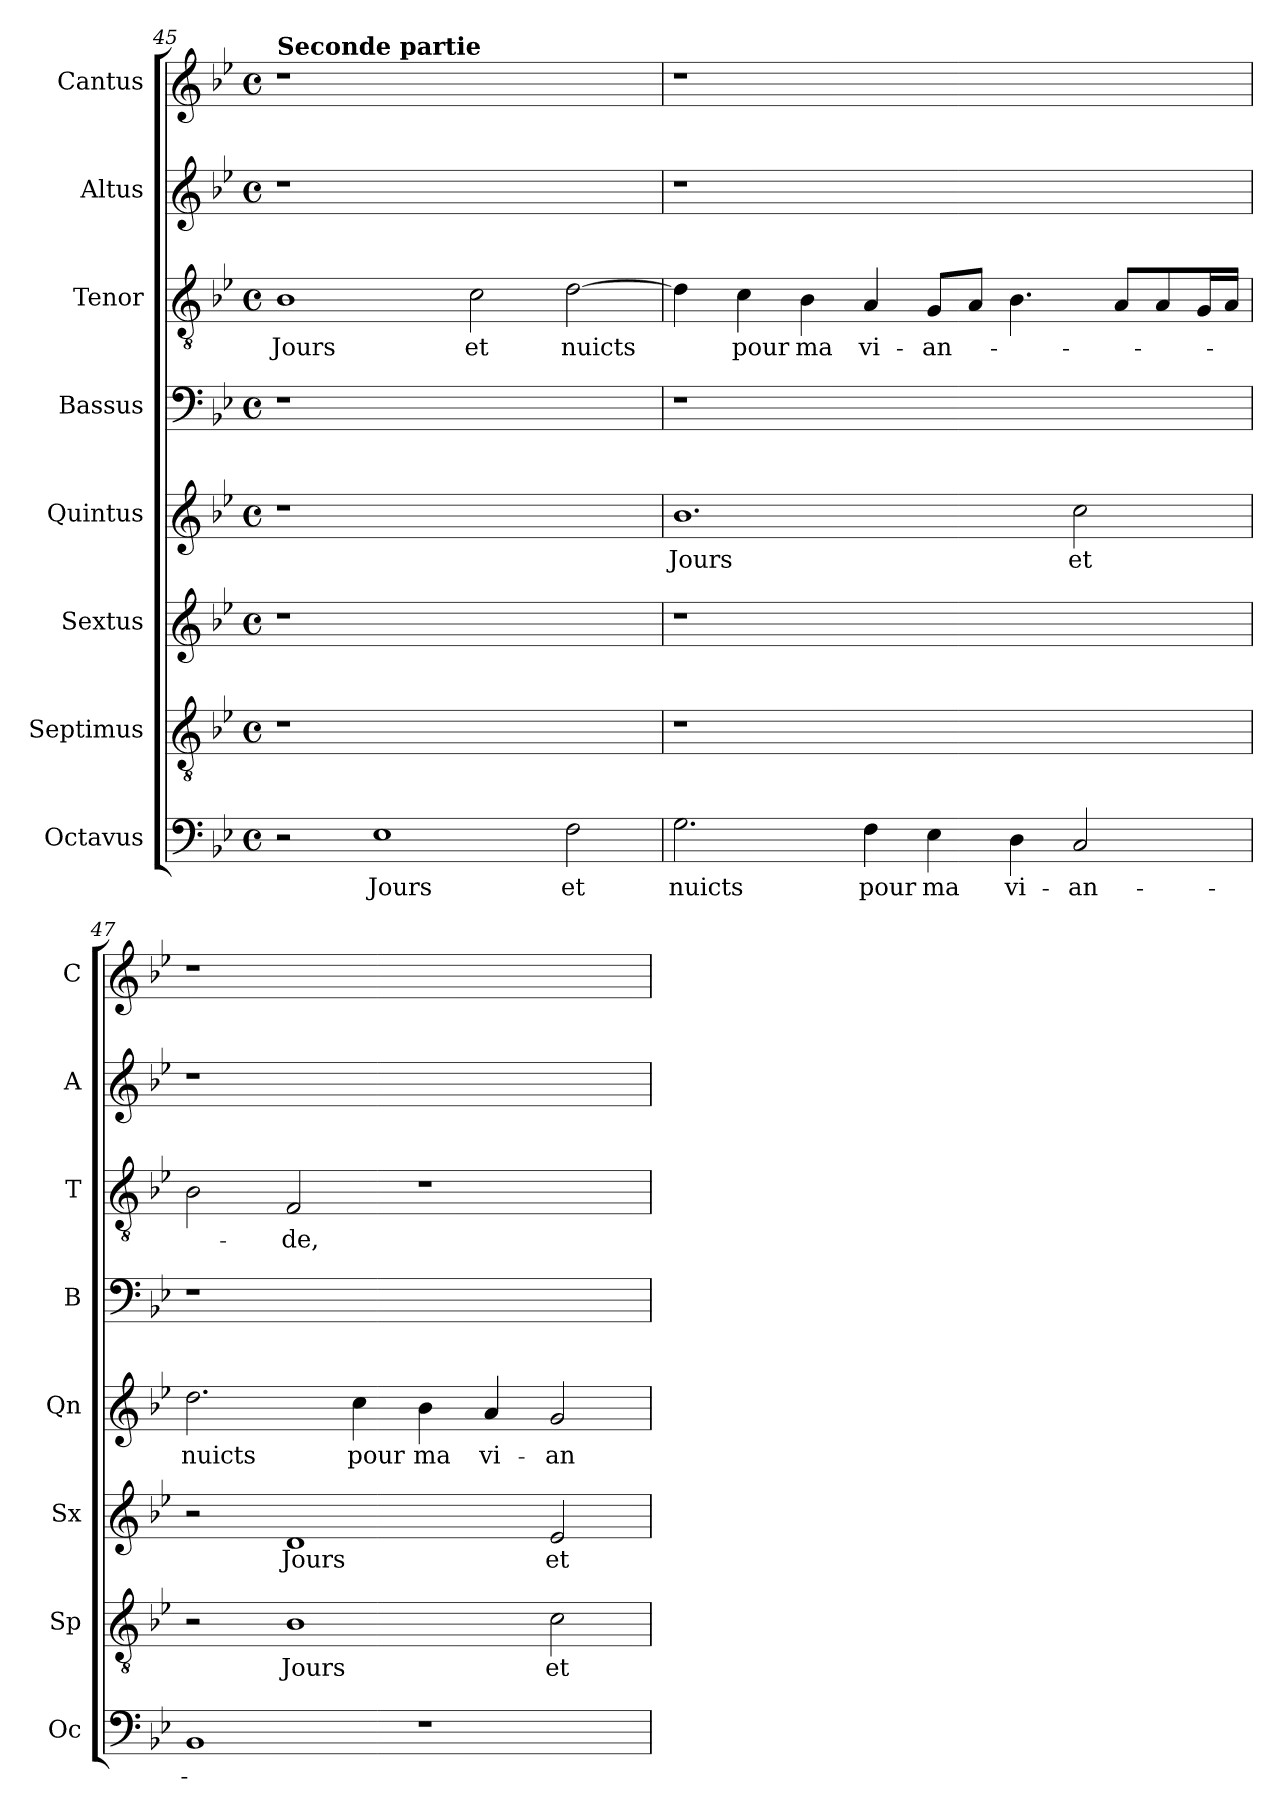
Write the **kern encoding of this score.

**kern	**text	**kern	**text	**kern	**text	**kern	**text	**kern	**kern	**text	**kern	**kern
*part8	*part8	*part7	*part7	*part6	*part6	*part5	*part5	*part4	*part3	*part3	*part2	*part1
*staff8	*staff8	*staff7	*staff7	*staff6	*staff6	*staff5	*staff5	*staff4	*staff3	*staff3	*staff2	*staff1
*I"Octavus	*	*I"Septimus	*	*I"Sextus	*	*I"Quintus	*	*I"Bassus	*I"Tenor	*	*I"Altus	*I"Cantus
*I'Oc	*	*I'Sp	*	*I'Sx	*	*I'Qn	*	*I'B	*I'T	*	*I'A	*I'C
!!LO:PB:g=z
*clefF4	*	*clefGv2	*	*clefG2	*	*clefG2	*	*clefF4	*clefGv2	*	*clefG2	*clefG2
*k[b-e-]	*	*k[b-e-]	*	*k[b-e-]	*	*k[b-e-]	*	*k[b-e-]	*k[b-e-]	*	*k[b-e-]	*k[b-e-]
*B-:	*	*B-:	*	*B-:	*	*B-:	*	*B-:	*B-:	*	*B-:	*B-:
*M4/4	*	*M4/4	*	*M4/4	*	*M4/4	*	*M4/4	*M4/4	*	*M4/4	*M4/4
*met(c)	*	*met(c)	*	*met(c)	*	*met(c)	*	*met(c)	*met(c)	*	*met(c)	*met(c)
=45X3	=45X3	=45X3	=45X3	=45X3	=45X3	=45X3	=45X3	=45X3	=45X3	=45X3	=45X3	=45X3
!	!	!	!	!	!	!	!	!	!	!	!	!LO:TX:a:B:t=Seconde partie
!	!	!	!	!	!	!	!	!	!	!LO:LY:b	!	!
2r	.	1r	.	1r	.	1r	.	1r	1B-	Jours	1r	1r
!	!LO:LY:b	!	!	!	!	!	!	!	!	!	!	!
1E-	Jours	.	.	.	.	.	.	.	.	.	.	.
!	!	!	!	!	!	!	!	!	!	!LO:LY:b	!	!
.	.	1ryy	.	1ryy	.	1ryy	.	1ryy	2c\	et	1ryy	1ryy
!	!LO:LY:b	!	!	!	!	!	!	!	!	!LO:LY:b	!	!
2F\	et	.	.	.	.	.	.	.	[2d\	nuicts	.	.
=46	=46	=46	=46	=46	=46	=46	=46	=46	=46	=46	=46	=46
!	!LO:LY:b	!	!	!	!	!	!LO:LY:b	!	!	!	!	!
2.G\	nuicts	1r	.	1r	.	1.b-	Jours	1r	4d\]	.	1r	1r
!	!	!	!	!	!	!	!	!	!	!LO:LY:b	!	!
.	.	.	.	.	.	.	.	.	4c\	pour	.	.
!	!	!	!	!	!	!	!	!	!	!LO:LY:b	!	!
.	.	.	.	.	.	.	.	.	4B-\	ma	.	.
!	!LO:LY:b	!	!	!	!	!	!	!	!	!LO:LY:b	!	!
4F\	pour	.	.	.	.	.	.	.	4A/	vi-	.	.
!	!LO:LY:b	!	!	!	!	!	!	!	!	!LO:LY:b	!	!
4E-\	ma	1ryy	.	1ryy	.	.	.	1ryy	8G/L	-an-	1ryy	1ryy
.	.	.	.	.	.	.	.	.	8A/J	.	.	.
!	!LO:LY:b	!	!	!	!	!	!	!	!	!	!	!
4D\	vi-	.	.	.	.	.	.	.	4.B-\	.	.	.
!	!LO:LY:b	!	!	!	!	!	!LO:LY:b	!	!	!	!	!
2C/	-an-	.	.	.	.	2cc\	et	.	.	.	.	.
.	.	.	.	.	.	.	.	.	8A/L	.	.	.
.	.	.	.	.	.	.	.	.	8A/	.	.	.
.	.	.	.	.	.	.	.	.	16G/L	.	.	.
.	.	.	.	.	.	.	.	.	16A/JJ	.	.	.
=47	=47	=47	=47	=47	=47	=47	=47	=47	=47	=47	=47	=47
!	!	!	!	!	!	!	!LO:LY:b	!	!	!	!	!
1BB-	.	2r	.	2r	.	2.dd\	nuicts	1r	2B-\	.	1r	1r
!	!	!	!LO:LY:b	!	!LO:LY:b	!	!	!	!	!LO:LY:b	!	!
.	.	1B-	Jours	1d	Jours	.	.	.	2F/	-de,	.	.
!	!	!	!	!	!	!	!LO:LY:b	!	!	!	!	!
.	.	.	.	.	.	4cc\	pour	.	.	.	.	.
!	!	!	!	!	!	!	!LO:LY:b	!	!	!	!	!
1r	.	.	.	.	.	4b-\	ma	1ryy	1r	.	1ryy	1ryy
!	!	!	!	!	!	!	!LO:LY:b	!	!	!	!	!
.	.	.	.	.	.	4a/	vi-	.	.	.	.	.
!	!	!	!LO:LY:b	!	!LO:LY:b	!	!LO:LY:b	!	!	!	!	!
.	.	2c\	et	2e-/	et	2g/	-an-	.	.	.	.	.
=	=	=	=	=	=	=	=	=	=	=	=	=
*-	*-	*-	*-	*-	*-	*-	*-	*-	*-	*-	*-	*-
